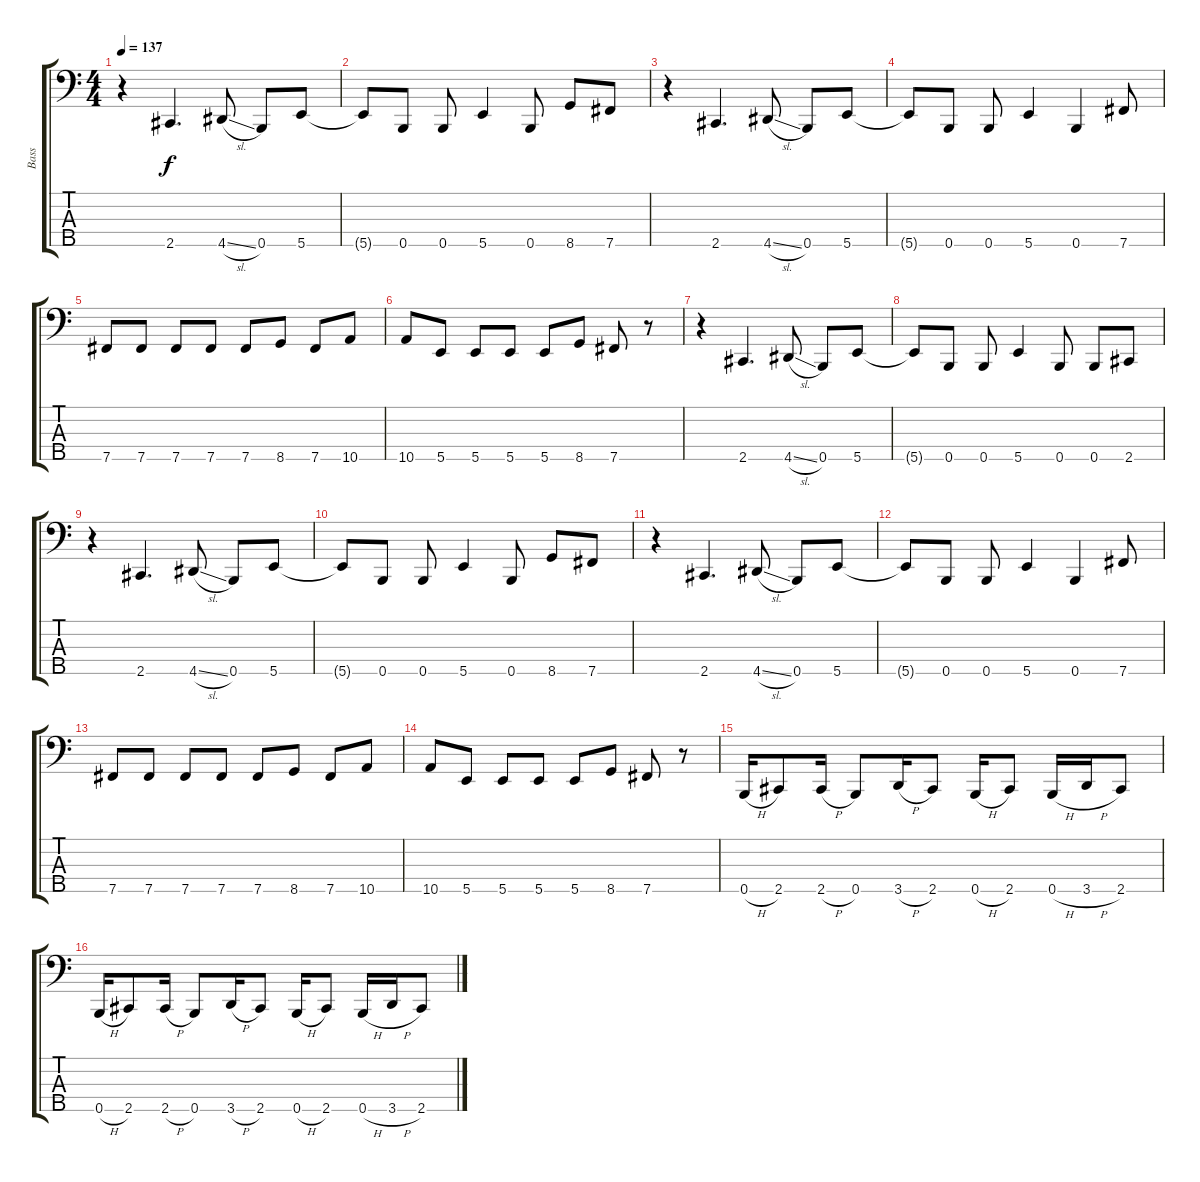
\track ("Bass" "Bass") {instrument electricbassfinger}
\staff {score tabs}
\tuning (A2 E2 B1 E1 B0) {hide}
\ts (4 4)
\tempo 137
\clef f4
\ks c
r.4{dy f} 2.5.4{d} 4.5{sl}.8 0.5.8 5.5.8 |
5.5{t}.8 0.5.8 0.5.8 5.5.4 0.5.8 8.5.8 7.5.8 |
r.4 2.5.4{d} 4.5{sl}.8 0.5.8 5.5.8 |
5.5{t}.8 0.5.8 0.5.8 5.5.4 0.5.4 7.5.8 |
7.5.8 7.5.8 7.5.8 7.5.8 7.5.8 8.5.8 7.5.8 10.5.8 |
10.5.8 5.5.8 5.5.8 5.5.8 5.5.8 8.5.8 7.5.8 r.8 |
r.4 2.5.4{d} 4.5{sl}.8 0.5.8 5.5.8 |
5.5{t}.8 0.5.8 0.5.8 5.5.4 0.5.8 0.5.8 2.5.8 |
r.4 2.5.4{d} 4.5{sl}.8 0.5.8 5.5.8 |
5.5{t}.8 0.5.8 0.5.8 5.5.4 0.5.8 8.5.8 7.5.8 |
r.4 2.5.4{d} 4.5{sl}.8 0.5.8 5.5.8 |
5.5{t}.8 0.5.8 0.5.8 5.5.4 0.5.4 7.5.8 |
7.5.8 7.5.8 7.5.8 7.5.8 7.5.8 8.5.8 7.5.8 10.5.8 |
10.5.8 5.5.8 5.5.8 5.5.8 5.5.8 8.5.8 7.5.8 r.8 |
0.5{h}.16 2.5.8 2.5{h}.16 0.5.8 3.5{h}.16 2.5.8 0.5{h}.16 2.5.8 0.5{h}.16 3.5{h}.16 2.5.8 |
0.5{h}.16 2.5.8 2.5{h}.16 0.5.8 3.5{h}.16 2.5.8 0.5{h}.16 2.5.8 0.5{h}.16 3.5{h}.16 2.5.8
